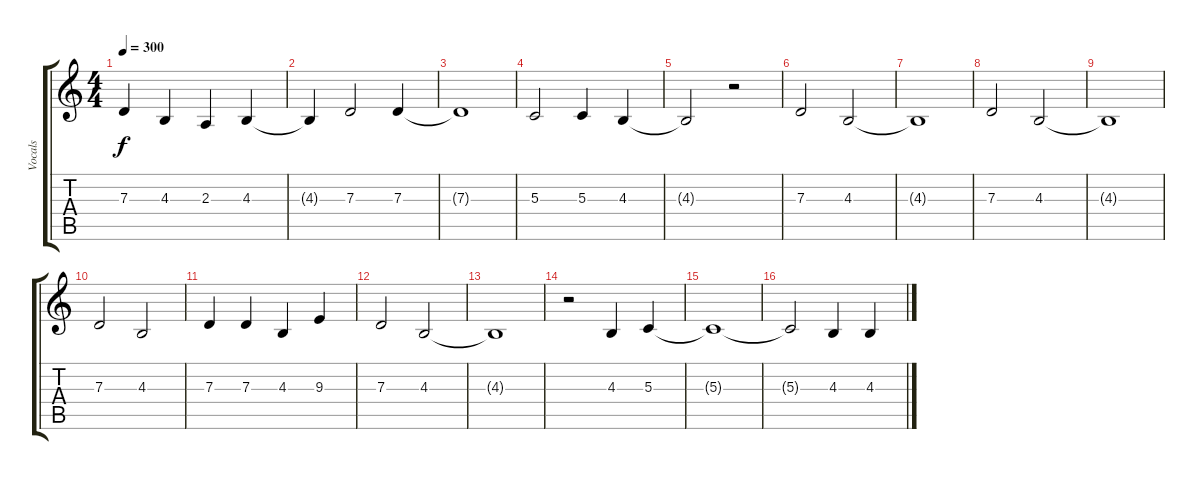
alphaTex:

\track ("Vocals" "Vocals") {instrument lead1square}
\staff {score tabs}
\tuning (E4 B3 G3 D3 A2 E2) {hide}
\ts (4 4)
\tempo 300
\clef g2
\ks c
7.3{t}.4{dy f} 4.3.4 2.3.4 4.3.4 |
4.3{t}.4 7.3.2 7.3.4 |
7.3{t}.1 |
5.3.2 5.3.4 4.3.4 |
4.3{t}.2 r.2 |
7.3.2 4.3.2 |
4.3{t}.1 |
7.3.2 4.3.2 |
4.3{t}.1 |
7.3.2 4.3.2 |
7.3.4 7.3.4 4.3.4 9.3.4 |
7.3.2 4.3.2 |
4.3{t}.1 |
r.2 4.3.4 5.3.4 |
5.3{t}.1 |
5.3{t}.2 4.3.4 4.3.4
